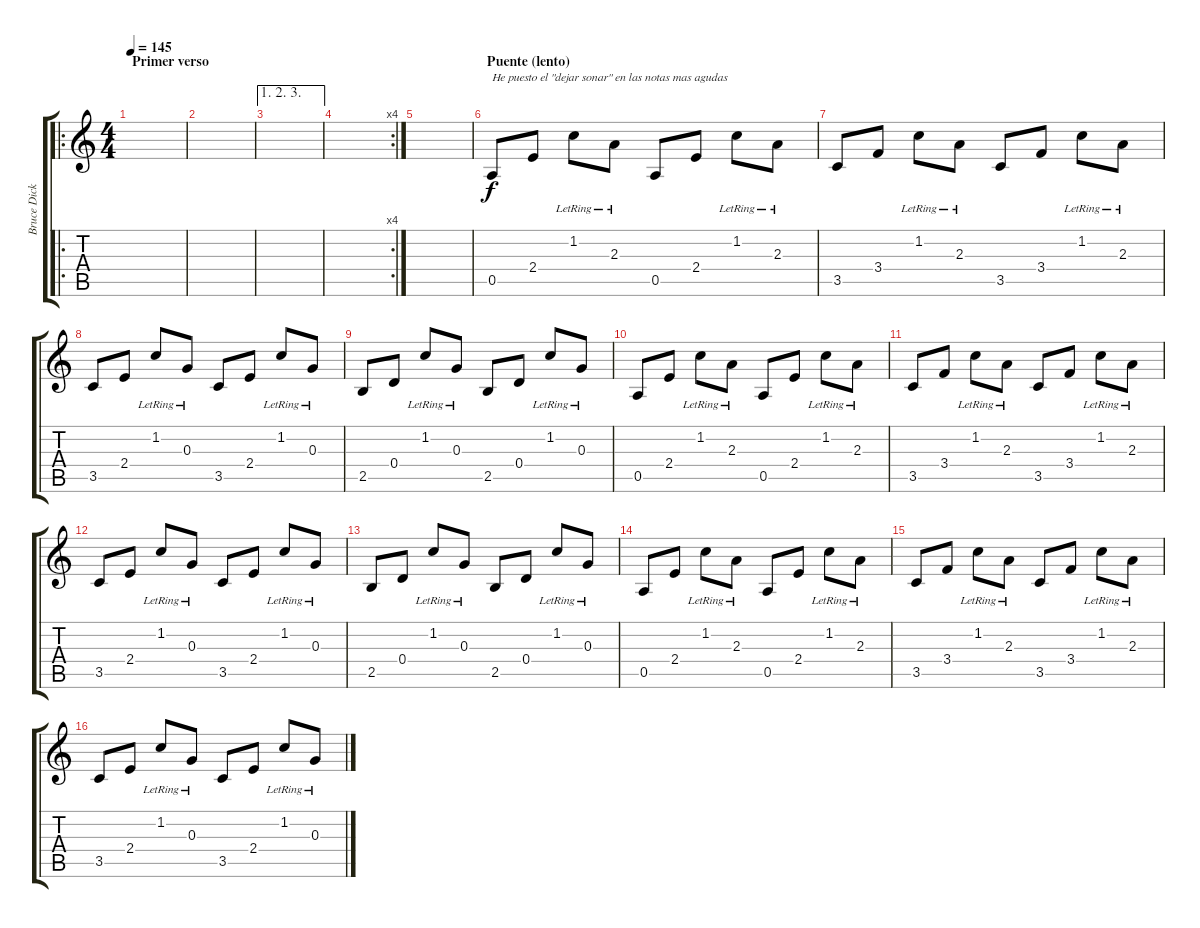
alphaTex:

\track ("Bruce Dickinson" "Bruce Dick") {instrument acousticguitarsteel}
\staff {score tabs}
\tuning (E4 B3 G3 D3 A2 E2) {hide}
\ro
\ts (4 4)
\section ("" "Primer verso")
\tempo 145
\clef g2
\ks c
|
|
\ae (1 2 3)
|
\rc 4
|
|
\section ("" "Puente (lento)")
0.5.8{txt "He puesto el \"dejar sonar\" en las notas mas agudas"} 2.4.8 1.2{lr}.8 2.3{lr}.8 0.5.8 2.4.8 1.2{lr}.8 2.3{lr}.8 |
3.5.8 3.4.8 1.2{lr}.8 2.3{lr}.8 3.5.8 3.4.8 1.2{lr}.8 2.3{lr}.8 |
3.5.8 2.4.8 1.2{lr}.8 0.3{lr}.8 3.5.8 2.4.8 1.2{lr}.8 0.3{lr}.8 |
2.5.8 0.4.8 1.2{lr}.8 0.3{lr}.8 2.5.8 0.4.8 1.2{lr}.8 0.3{lr}.8 |
0.5.8 2.4.8 1.2{lr}.8 2.3{lr}.8 0.5.8 2.4.8 1.2{lr}.8 2.3{lr}.8 |
3.5.8 3.4.8 1.2{lr}.8 2.3{lr}.8 3.5.8 3.4.8 1.2{lr}.8 2.3{lr}.8 |
3.5.8 2.4.8 1.2{lr}.8 0.3{lr}.8 3.5.8 2.4.8 1.2{lr}.8 0.3{lr}.8 |
2.5.8 0.4.8 1.2{lr}.8 0.3{lr}.8 2.5.8 0.4.8 1.2{lr}.8 0.3{lr}.8 |
0.5.8 2.4.8 1.2{lr}.8 2.3{lr}.8 0.5.8 2.4.8 1.2{lr}.8 2.3{lr}.8 |
3.5.8 3.4.8 1.2{lr}.8 2.3{lr}.8 3.5.8 3.4.8 1.2{lr}.8 2.3{lr}.8 |
3.5.8 2.4.8 1.2{lr}.8 0.3{lr}.8 3.5.8 2.4.8 1.2{lr}.8 0.3{lr}.8
